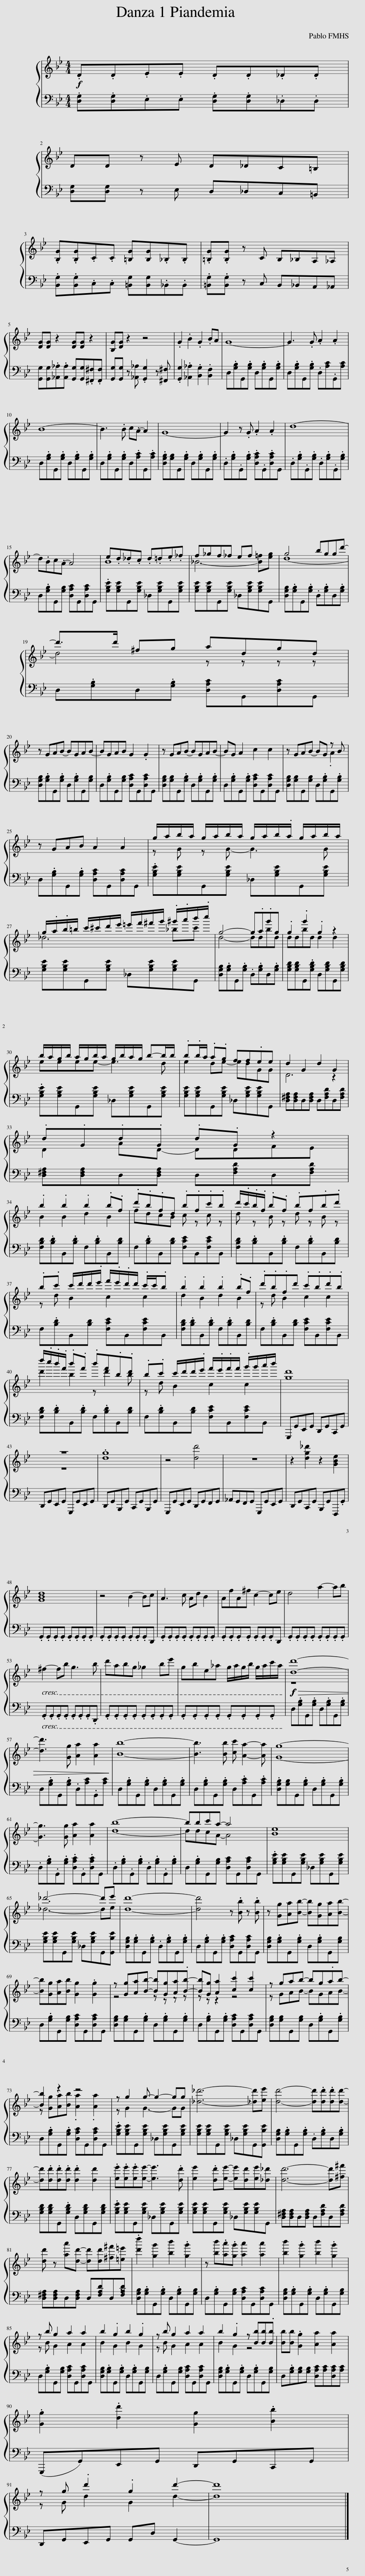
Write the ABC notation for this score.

X:1
%%score { ( 1 3 ) | 2 }
L:1/8
M:4/4
I:linebreak $
K:Bb
V:1 treble
V:3 treble
V:2 bass
V:1
!f! .D.D.E.E .D.D._D.D |$ DD z E D_DC=B, |$ .[B,G].[B,G].C.C [=B,G][B,G]._B,.B, | .[=B,G].[B,G] z C B,_B,A,_A, |$ [DG][DG] z2 [DG][DG] z2 | %5
 [B,G][DG] z2 z4 | .G2 .B2 .G2 .BA | G8- | G3 .G .A2 .A2 |$ B8- | %10
 B3 .B c.A- A2 | G8- | G2 z .G .A2 .A2 | d8- |$ d.Bc.A- A4 | %15
 e.d._d.c .d.=d.e._f | _B6- [B=f][e_g] | g4 bggd'- |$ d'>d' ^fg adgd |$ z GAB- BGAB- | %20
 BGAB G2 .G2 | z GAB- BGAB- | BG A2 c2 c2 | z GAB- BG z B |$ z GAB A2 A2 | %25
 g/a/b/a/ g/a/b/a/ g/a/b/.a/ g/a/b/a/ |$ g/.a/.b/=b/ c'/^c'/d'/e'/ =e'/f'/^f'/g'/ .^g'/.a'/b'/.c''/ | g4- g.a.g'g | .g2 .g'2 .g2 z2 |$ b/a/g/b/ a/g/b/a/ .g/b/a/g/ b-b/b/ | %30
 .b.b/a/ .a.g ff.ee | d2 G2 d2 G2 |$ .d.G.d.G .d.G z2 |$ .b2 .b2 .b2 .b.f | .d'.b.fd .b.f.c'.b | %35
 d'/.c'/.b/.f/ .b.f .bf.b.d' |$ .b.c' c'/d'/d'/.e'/ f'/.e'/.d'/d'/ .c'/c'/.b | .b2 .b2 .b2 .b.f | .d'.b.fd' .c'.b.d'.b |$ d''/.c''/.b'/.f'/ .b'.f' .b'f'.b.d' | %40
 .b.c' c'/d'/d'/.e'/ f'/.e'/.f'/f'/ .g'/g'/a'/b'/ | d'8 |$ z8 | .[dg]8 | z4 [dd']4 | %45
 z8 | z2 [dg_d']2 z2 [GBe]2 |$ [GBd]8 | z4 B2- Bc | A3 c Ad B2 | %50
 AfA^f c2- ce | d4 a2- ab |$ ^f2- fb g3 b | d'abg _g2 be' | gbe_a g/a/g/b/ g/a/c'/a/ | %55
!f!!f!!>(! [dd']8- |$ [dd']3 [Gg] [Aa]2 [Aa]2!>)! | [Bb]8- | [Bb]3 [Bb] [cc'] [Aa]2- [Aa] | g8- |$ %60
 [Gg]3 [Gg] [Aa]2 [Aa]2 | b8- | bbc'a- a4 | [Be]8 |$ _d6- de | %65
 [dd']8- | [dd']4 z .[Bb] z .[Bb] | z [Gg][Aa][Bb]- [Bb][Gg][Aa][Bb]- |$ [Bb][Gg][Aa][Bb] [Gg]2 .[Gg]2 | z [Gg][Aa][Bb]- [Bb][Gg][Aa].[Bb]- | %70
 [Bb][Gg] [Aa]2 [cc']2 [cc']2 | z GAB- BGAB- |$ [Bb]2 z2 z4 | z g2 g- g2- gg | [_d_d']6- [_dd'][ee'] | %75
 [dd']4- [dd'].[dd'].[dd'][dd']- |$ [dd'].[dd'].[dd'].[dd'] .[dd']2 [dd']2 | .[ee'].[ee'].[ee'][ee']- [ee']3 .[dd'] | [ee']2 .[dd'][ee']- [ee'][dd'][ee'][_d_d'] | [dd']6- [dd'][^f^f'] |$ %80
 [dd'] z [aa'][dd']- [dd'][dd'][^f^f'][=e=e'] | .[d'd'']2 [gg']2 [bb']2 .[gg']2 | z [bb'].[aa'].[gg'] [aa']2 [aa']2 | [bb']2 .[gg']2 [bb']2 .[gg']2 |$ z b g2 a2 a2 | %85
 b2 .g2 b2 .g2 | z b g2 a2 a2 | b2 .g2 z [Bb][Bb].[Bb] | [Bb][Bb] .[Gg]2 [Aa]2 [Aa]2 |$ .[Gg]2 .[dd']2 [Gg]2 .[Bb]2 |$ %90
 z g .d'2 .g2 d'2- | d'8 |] %92
V:2
 .[D,G,].[D,G,].E,.E, .[D,G,].[D,G,]._D,.D, |$ [D,G,][D,G,] z E, D,_D,C,=B,, |$ .[B,,G,].[B,,G,].C,.C, [=B,,G,][B,,G,]._B,,.B,, | .[=B,,G,].[B,,G,] z C, B,,_B,,A,,_A,, |$ [G,,G,][G,,G,].[_A,,_A,].[A,,A,] [G,,G,][G,,G,].[^F,,^F,].[F,,F,] | %5
 [G,,G,][G,,G,] z [_A,,_A,] .[G,,G,]2 z [^F,,^F,] | .[G,,G,]2 .[_A,,_A,]2 .[B,,G,]2 .[B,,F,]2 | D,.[G,B,]G,,.[G,B,] D,.[G,B,]G,,.[G,B,] | D,.[G,B,]G,,.[G,B,] .D,[A,C].G,,[A,C] |$ D,.[G,B,]G,,.[G,B,] D,.[G,B,]G,,.[G,B,] | %10
 D,.[G,B,]G,,.[G,B,] D,.[A,C]G,,.[A,C] | .[D,G,B,][G,B,]G,,.[G,B,] D,.[G,B,]G,,.[G,B,] | .D,.[G,B,].G,,.[G,B,] .[D,A,C].G,,.[D,A,C]G,, | .D,.[G,B,].G,,.[G,B,] .D,.[G,B,].G,,.[G,B,] |$ D,.[G,B,]G,,[G,B,] [D,A,C]G,,[D,A,C]G,, | %15
 .[G,B,E][G,B,E]G,,[G,B,E] _D,[G,B,E]G,,[G,B,E] | [G,B,E][G,B,E]G,,[G,B,E] _D,[G,B,E][G,B,E]G,, | [D,G,B,].[G,B,]G,,.[G,B,] .D,.[G,B,]D,.[G,B,] |$ D,.[G,B,]D,.[G,B,] [D,A,C]G,,[D,A,C]G,, |$ [D,G,B,].[G,B,]G,,.[G,B,] D,.[G,B,]G,,[G,B,] | %20
 D,.[G,B,]G,,[G,B,] [D,A,C]G,,[D,A,C]G,, | [D,G,B,][G,B,]G,,.[G,B,] D,.[G,B,]G,,.[G,B,] | D,.[G,B,]G,,.[G,B,] [D,A,C]G,,[D,A,C]G,, | [D,G,B,][G,B,]G,,[G,B,] D,.[G,B,]G,,.[G,B,] |$ D,.[G,B,]G,,.[G,B,] [D,A,C]G,,[D,A,C]G,, | %25
 .[G,B,E][G,B,E]G,,[G,B,E] _D,[G,B,E]G,,[G,B,E] |$ [G,B,E][G,B,E]G,,[G,B,E] _D,[G,B,E][G,B,E]G,, | [D,G,B,].[G,B,]G,,.[G,B,] .D,.[G,B,]D,.[G,B,] | [G,B,D][G,B,D]G,,.[G,B,D] D,[G,B,D]G,,[G,B,D] |$ .[G,B,E][G,B,E]G,,[G,B,E] _D,[G,B,E]G,,[G,B,E] | %30
 [G,B,E][G,B,E]G,,[G,B,E] _D,[G,B,E][G,B,E]G,, | [D,^F,A,][D,F,A,]D,[D,F,A,] D,[F,A,D]D,[F,A,D] |$ [D,^F,A,][D,F,A,]D,[D,F,A,] D,[F,A,D]D,[F,A,D] |$ [F,B,D].[B,D]B,,.[B,D] F,.[B,D]B,,[B,D] | F,.[B,D]B,,[B,D] [F,CE]B,,[F,CE]B,, | %35
 [F,B,D].[B,D]B,,.[B,D] F,.[B,D]B,,[B,D] |$ F,.[B,D]B,,[B,D] [F,CE]B,,[F,CE]B,, | [F,B,D].[B,D]B,,.[B,D] F,.[B,D]B,,[B,D] | F,.[B,D]B,,[B,D] [F,CE]B,,[F,CE]B,, |$ [F,B,D].[B,D]B,,.[B,D] F,.[B,D]B,,[B,D] | %40
 F,.[B,D]B,,[B,D] [F,CE]B,,[F,CE]B,, | G,,,G,,E,,G,, D,,G,,C,,G,, |$ D,,G,,E,,G,, G,,,G,,E,,G,, | D,,G,,B,,,G,, C,,G,,B,,,G,, | G,,,G,,E,,G,, D,,G,,F,,G,, | %45
 _A,,G,,F,,G,, G,,,G,,E,,G,, | D,,G,,C,,G,, B,,,G,,F,,,.G,, |$ .G,,.G,,.G,,.G,, .G,,.G,,.G,,.G,, | .G,,.G,,.G,,.G,, .G,,.G,,.G,,D,, | .G,,.G,,.G,,.G,, .G,,.G,,.G,,.G,, | %50
 .G,,.G,,.G,,.G,, .G,,.G,,.G,,D,, | .G,,.G,,.G,,.G,, .G,,.G,,.G,,.G,, |$ .G,,.G,,.G,,.G,, .G,,.G,,.G,,.D,, | .G,,.G,,.G,,.G,, .G,,.G,,.G,,.G,, | .G,,.G,,.G,,.G,, .G,,.G,,.G,,.G,, | %55
 D,.[G,B,]G,,.[G,B,] D,.[G,B,]G,,.[G,B,] |$ D,.[G,B,]G,,.[G,B,] .D,[A,C].G,,[A,C] | D,.[G,B,]G,,.[G,B,] D,.[G,B,]G,,.[G,B,] | D,.[G,B,]G,,.[G,B,] D,.[A,C]G,,.[A,C] | .[D,G,B,][G,B,]G,,.[G,B,] D,.[G,B,]G,,.[G,B,] |$ %60
 .D,.[G,B,].G,,.[G,B,] .[D,A,C].G,,.[D,A,C]G,, | .D,.[G,B,].G,,.[G,B,] .D,.[G,B,].G,,.[G,B,] | D,.[G,B,]G,,[G,B,] [D,A,C]G,,[D,A,C]G,, | .[G,B,E][G,B,E]G,,[G,B,E] _D,[G,B,E]G,,[G,B,E] |$ [G,B,E][G,B,E]G,,[G,B,E] _D,[G,B,E]G,,[G,,B,E] | %65
 [D,G,B,].[G,B,]G,,.[G,B,] .D,.[G,B,]G,,.[G,B,] | D,.[G,B,]G,,.[G,B,] [D,A,C]G,,[D,A,C]G,, | [D,G,B,].[G,B,]G,,.[G,B,] D,.[G,B,]G,,[G,B,] |$ D,.[G,B,]G,,[G,B,] [D,A,C]G,,[D,A,C]G,, | [D,G,B,][G,B,]G,,.[G,B,] D,.[G,B,]G,,.[G,B,] | %70
 D,.[G,B,]G,,.[G,B,] [D,A,C]G,,[D,A,C]G,, | [D,G,B,][G,B,]G,,[G,B,] D,.[G,B,]G,,.[G,B,] |$ D,.[G,B,]G,,.[G,B,] [D,A,C]G,,[D,A,C]G,, | .[G,B,E][G,B,E]G,,[G,B,E] _D,[G,B,E]G,,[G,B,E] | [G,B,E][G,B,E]G,,[G,B,E] _D,[G,B,E]G,,[G,,B,E] | %75
 [D,G,B,].[G,B,]G,,.[G,B,] .D,.[G,B,]D,.[G,B,] |$ [G,B,D][G,B,D]G,,.[G,B,D] D,[G,B,D]G,,[G,B,D] | .[G,B,E][G,B,E]G,,[G,B,E] _D,[G,B,E]G,,[G,B,E] | [G,B,E][G,B,E]G,,[G,B,E] _D,[G,B,E][G,B,E]G,, | [D,^F,A,][D,F,A,]D,[D,F,A,] D,[F,A,D]D,[F,A,D] |$ %80
 [D,^F,A,][D,F,A,]D,[D,F,A,] D,[F,A,D]D,[F,A,D] | [D,G,B,].[G,B,]G,,.[G,B,] D,.[G,B,]G,,[G,B,] | D,.[G,B,]G,,[G,B,] [D,A,C]G,,[D,A,C]G,, | [D,G,B,].[G,B,]G,,.[G,B,] D,.[G,B,]G,,[G,B,] |$ D,.[G,B,]G,,[G,B,] [D,A,C]G,,[D,A,C]G,, | %85
 [D,G,B,].[G,B,]G,,.[G,B,] D,.[G,B,]G,,[G,B,] | D,.[G,B,]G,,[G,B,] [D,A,C]G,,[D,A,C]G,, | [D,G,B,].[G,B,]G,,.[G,B,] D,.[G,B,]G,,[G,B,] | D,.[G,B,][G,B,][G,B,] [D,A,C][A,C][D,A,C][A,C] |$ (G,,,G,,)E,,G,, D,,G,,C,,G,, |$ %90
 D,,G,,E,,G,, G,,D, G,,2- | G,,8 |] %92
V:3
 x8 |$ x8 |$ x8 | x8 |$ x8 | %5
 x8 | x8 | x8 | x8 |$ x8 | %10
 x8 | x8 | x8 | x8 |$ x8 | %15
 B8 | f_gf_f ef x2 | d8- |$ d4 z z z z |$ x8 | %20
 x8 | x8 | x8 | x6 .A2 |$ x8 | %25
 z G z G- G3 G |$ _d6 _b^c' | d4- ddbd | ddbd d2 d2 |$ eeee- e3 d | %30
 e2 de- edGG | D6 z2 |$ D2 AD- DDFE |$ B2 B2 d2 B2 | fdcB c z c z | %35
 d z B z d z B z |$ z d B2 c2 c2 | d2 B2 d2 B2 | z d B2 c2 c2 |$ d'2 b2 z d'2 b | %40
 z d B2 c2 c2 | g8 |$ z8 | x8 | x8 | %45
 x8 | x8 |$ x8 | x8 | x8 | %50
 x8 | x8 |$ x8 | x8 | x8 | %55
 z8 |$ x8 | x8 | x8 | G8- |$ %60
 x8 | d8- | ddcA- A4 | x8 |$ _d'6- d'e' | %65
 x8 | x8 | x8 |$ x8 | z4 z z z z | %70
 z z z2 z4 | z gab- bg.ab- |$ z [Gg][Aa][Bb] .[Aa]2 .[Aa]2 | z G2 G3- GG | x8 | %75
 x8 |$ x8 | x8 | x8 | x8 |$ %80
 x8 | x8 | x8 | x8 |$ z B G2 A2 A2 | %85
 B2 G2 B2 G2 | z B G2 A2 A2 | B2 G2 z4 | x8 |$ x8 |$ %90
 z G d2 G2 d2- | d8 |] %92
